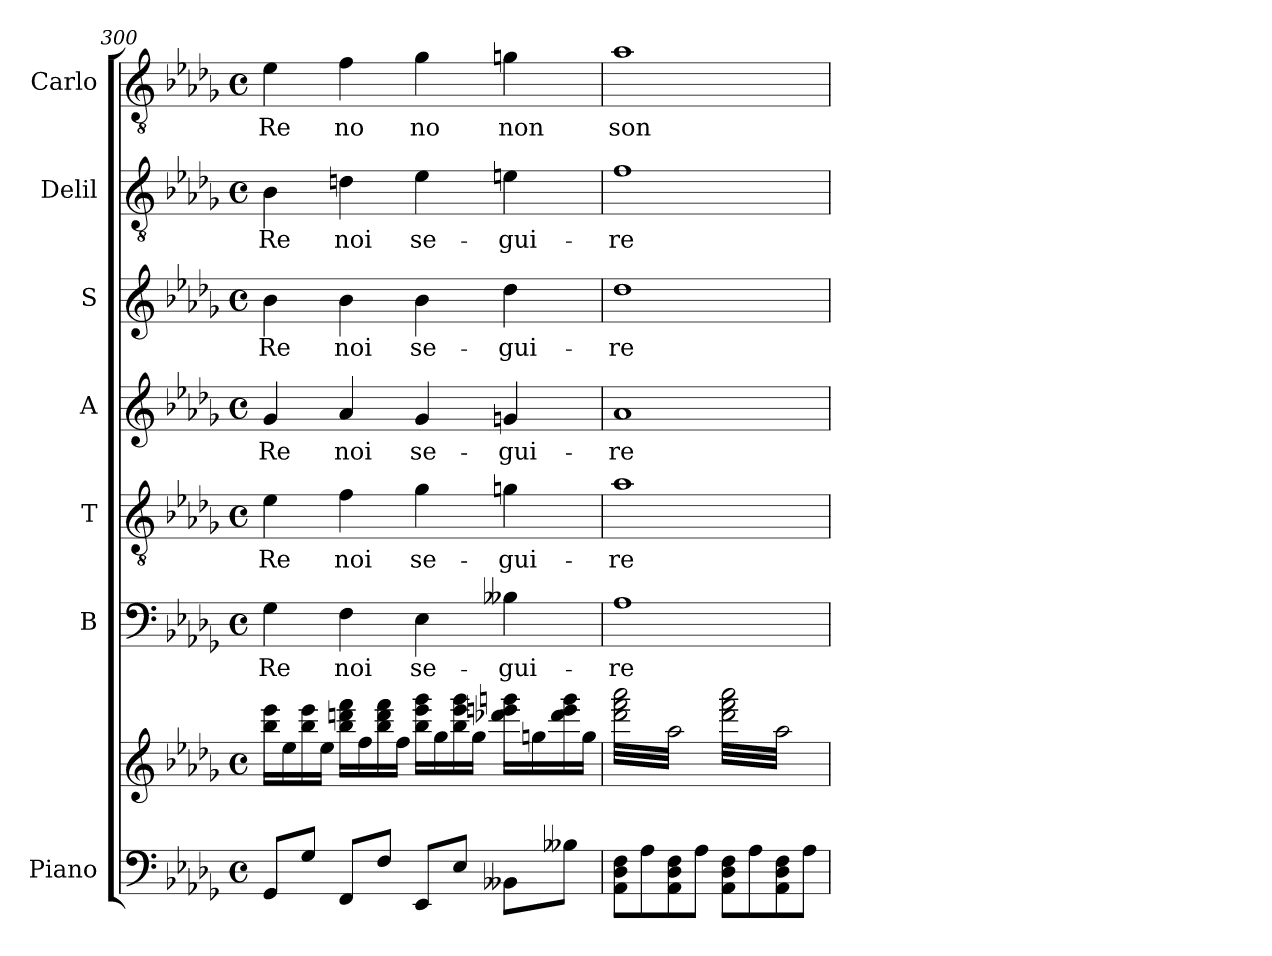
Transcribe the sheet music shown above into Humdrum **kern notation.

**kern	**kern	**kern	**text	**kern	**text	**kern	**text	**kern	**text	**kern	**text	**kern	**text
*part7	*part7	*part6	*part6	*part5	*part5	*part4	*part4	*part3	*part3	*part2	*part2	*part1	*part1
*staff8	*staff7	*staff6	*staff6	*staff5	*staff5	*staff4	*staff4	*staff3	*staff3	*staff2	*staff2	*staff1	*staff1
*I"Piano	*	*I"B	*	*I"T	*	*I"A	*	*I"S	*	*I"Delil	*	*I"Carlo	*
*I'Pno	*	*I'B	*	*I'T	*	*I'A	*	*I'S	*	*	*	*	*
!!LO:PB:g=z
*clefF4	*clefG2	*clefF4	*	*clefGv2	*	*clefG2	*	*clefG2	*	*clefGv2	*	*clefGv2	*
*k[b-e-a-d-g-]	*k[b-e-a-d-g-]	*k[b-e-a-d-g-]	*	*k[b-e-a-d-g-]	*	*k[b-e-a-d-g-]	*	*k[b-e-a-d-g-]	*	*k[b-e-a-d-g-]	*	*k[b-e-a-d-g-]	*
*M4/4	*M4/4	*M4/4	*	*M4/4	*	*M4/4	*	*M4/4	*	*M4/4	*	*M4/4	*
*met(c)	*met(c)	*met(c)	*	*met(c)	*	*met(c)	*	*met(c)	*	*met(c)	*	*met(c)	*
=300	=300	=300	=300	=300	=300	=300	=300	=300	=300	=300	=300	=300	=300
8GG-/L	16bb-\ 16eee-\LL	4G-\	Re	4e-\	Re	4g-/	Re	4b-\	Re	4B-\	Re	4e-\	Re
.	16ee-\	.	.	.	.	.	.	.	.	.	.	.	.
8G-/J	16bb-\ 16eee-\	.	.	.	.	.	.	.	.	.	.	.	.
.	16ee-\JJ	.	.	.	.	.	.	.	.	.	.	.	.
8FF/L	16bb-\ 16dddn\ 16fff\LL	4F\	noi	4f\	noi	4a-/	noi	4b-\	noi	4dn\	noi	4f\	no
.	16ff\	.	.	.	.	.	.	.	.	.	.	.	.
8F/J	16bb-\ 16ddd\ 16fff\	.	.	.	.	.	.	.	.	.	.	.	.
.	16ff\JJ	.	.	.	.	.	.	.	.	.	.	.	.
8EE-/L	16bb-\ 16eee-\ 16ggg-\LL	4E-\	se-	4g-\	se-	4g-/	se-	4b-\	se-	4e-\	se-	4g-\	no
.	16gg-\	.	.	.	.	.	.	.	.	.	.	.	.
8E-/J	16bb-\ 16eee-\ 16ggg-\	.	.	.	.	.	.	.	.	.	.	.	.
.	16gg-\JJ	.	.	.	.	.	.	.	.	.	.	.	.
8BB--X\L	16ddd-X\ 16eeen\ 16gggn\LL	4B--X\	-gui-	4gn\	-gui-	4gn/	-gui-	4dd-\	-gui-	4en\	-gui-	4gn\	non
.	16ggn\	.	.	.	.	.	.	.	.	.	.	.	.
8B--X\J	16ddd-\ 16eee\ 16ggg\	.	.	.	.	.	.	.	.	.	.	.	.
.	16gg\JJ	.	.	.	.	.	.	.	.	.	.	.	.
=301	=301	=301	=301	=301	=301	=301	=301	=301	=301	=301	=301	=301	=301
*	*tremolo	*	*	*	*	*	*	*	*	*	*	*	*
8AA-\ 8D-\ 8F\L	32ddd-\ 32fff\ 32aaa-\LLL	1A-	-re-	1a-	-re-	1a-	-re-	1dd-	-re-	1f	-re-	1a-	son
.	32aa-\	.	.	.	.	.	.	.	.	.	.	.	.
.	32ddd-\ 32fff\ 32aaa-\	.	.	.	.	.	.	.	.	.	.	.	.
.	32aa-\	.	.	.	.	.	.	.	.	.	.	.	.
8A-\	32ddd-\ 32fff\ 32aaa-\	.	.	.	.	.	.	.	.	.	.	.	.
.	32aa-\	.	.	.	.	.	.	.	.	.	.	.	.
.	32ddd-\ 32fff\ 32aaa-\	.	.	.	.	.	.	.	.	.	.	.	.
.	32aa-\	.	.	.	.	.	.	.	.	.	.	.	.
8AA-\ 8D-\ 8F\	32ddd-\ 32fff\ 32aaa-\	.	.	.	.	.	.	.	.	.	.	.	.
.	32aa-\	.	.	.	.	.	.	.	.	.	.	.	.
.	32ddd-\ 32fff\ 32aaa-\	.	.	.	.	.	.	.	.	.	.	.	.
.	32aa-\	.	.	.	.	.	.	.	.	.	.	.	.
8A-\J	32ddd-\ 32fff\ 32aaa-\	.	.	.	.	.	.	.	.	.	.	.	.
.	32aa-\	.	.	.	.	.	.	.	.	.	.	.	.
.	32ddd-\ 32fff\ 32aaa-\	.	.	.	.	.	.	.	.	.	.	.	.
.	32aa-\JJJ	.	.	.	.	.	.	.	.	.	.	.	.
8AA-\ 8D-\ 8F\L	32ddd-\ 32fff\ 32aaa-\LLL	.	.	.	.	.	.	.	.	.	.	.	.
.	32aa-\	.	.	.	.	.	.	.	.	.	.	.	.
.	32ddd-\ 32fff\ 32aaa-\	.	.	.	.	.	.	.	.	.	.	.	.
.	32aa-\	.	.	.	.	.	.	.	.	.	.	.	.
8A-\	32ddd-\ 32fff\ 32aaa-\	.	.	.	.	.	.	.	.	.	.	.	.
.	32aa-\	.	.	.	.	.	.	.	.	.	.	.	.
.	32ddd-\ 32fff\ 32aaa-\	.	.	.	.	.	.	.	.	.	.	.	.
.	32aa-\	.	.	.	.	.	.	.	.	.	.	.	.
8AA-\ 8D-\ 8F\	32ddd-\ 32fff\ 32aaa-\	.	.	.	.	.	.	.	.	.	.	.	.
.	32aa-\	.	.	.	.	.	.	.	.	.	.	.	.
.	32ddd-\ 32fff\ 32aaa-\	.	.	.	.	.	.	.	.	.	.	.	.
.	32aa-\	.	.	.	.	.	.	.	.	.	.	.	.
8A-\J	32ddd-\ 32fff\ 32aaa-\	.	.	.	.	.	.	.	.	.	.	.	.
.	32aa-\	.	.	.	.	.	.	.	.	.	.	.	.
.	32ddd-\ 32fff\ 32aaa-\	.	.	.	.	.	.	.	.	.	.	.	.
.	32aa-\JJJ	.	.	.	.	.	.	.	.	.	.	.	.
*	*Xtremolo	*	*	*	*	*	*	*	*	*	*	*	*
.	.	.	.	.	.	.	.	.	.	.	.	.	.
.	.	.	.	.	.	.	.	.	.	.	.	.	.
.	.	.	.	.	.	.	.	.	.	.	.	.	.
.	.	.	.	.	.	.	.	.	.	.	.	.	.
.	.	.	.	.	.	.	.	.	.	.	.	.	.
.	.	.	.	.	.	.	.	.	.	.	.	.	.
.	.	.	.	.	.	.	.	.	.	.	.	.	.
.	.	.	.	.	.	.	.	.	.	.	.	.	.
=	=	=	=	=	=	=	=	=	=	=	=	=	=
*-	*-	*-	*-	*-	*-	*-	*-	*-	*-	*-	*-	*-	*-
